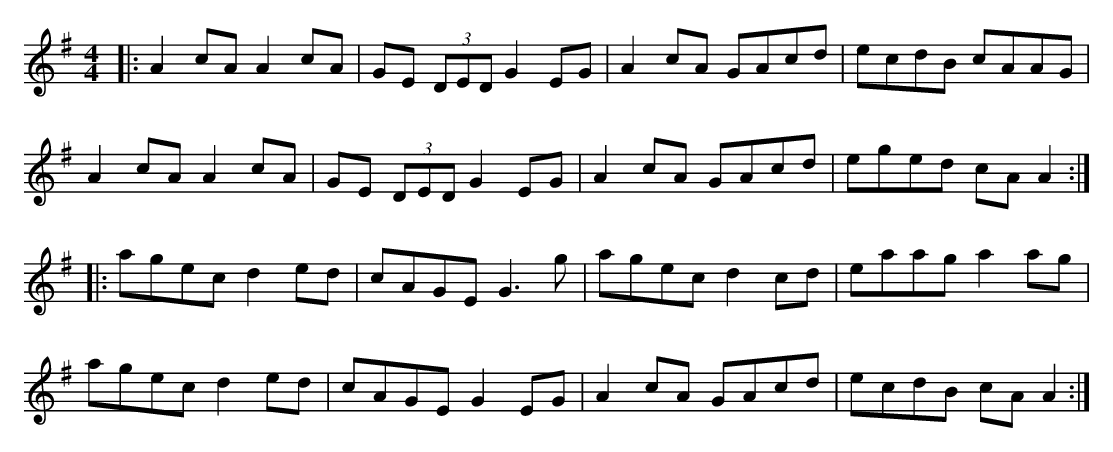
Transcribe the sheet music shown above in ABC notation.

X:1
M:4/4
K:Ador
|:A2 cA A2 cA|GE (3DED G2 EG|A2 cA GAcd|ecdB cAAG|
A2 cA A2 cA|GE (3DED G2 EG|A2 cA GAcd|eged cA A2:|
|:agec d2 ed|cAGE G3 g|agec d2 cd|eaag a2 ag|
agec d2 ed|cAGE G2 EG|A2 cA GAcd|ecdB cA A2:|
